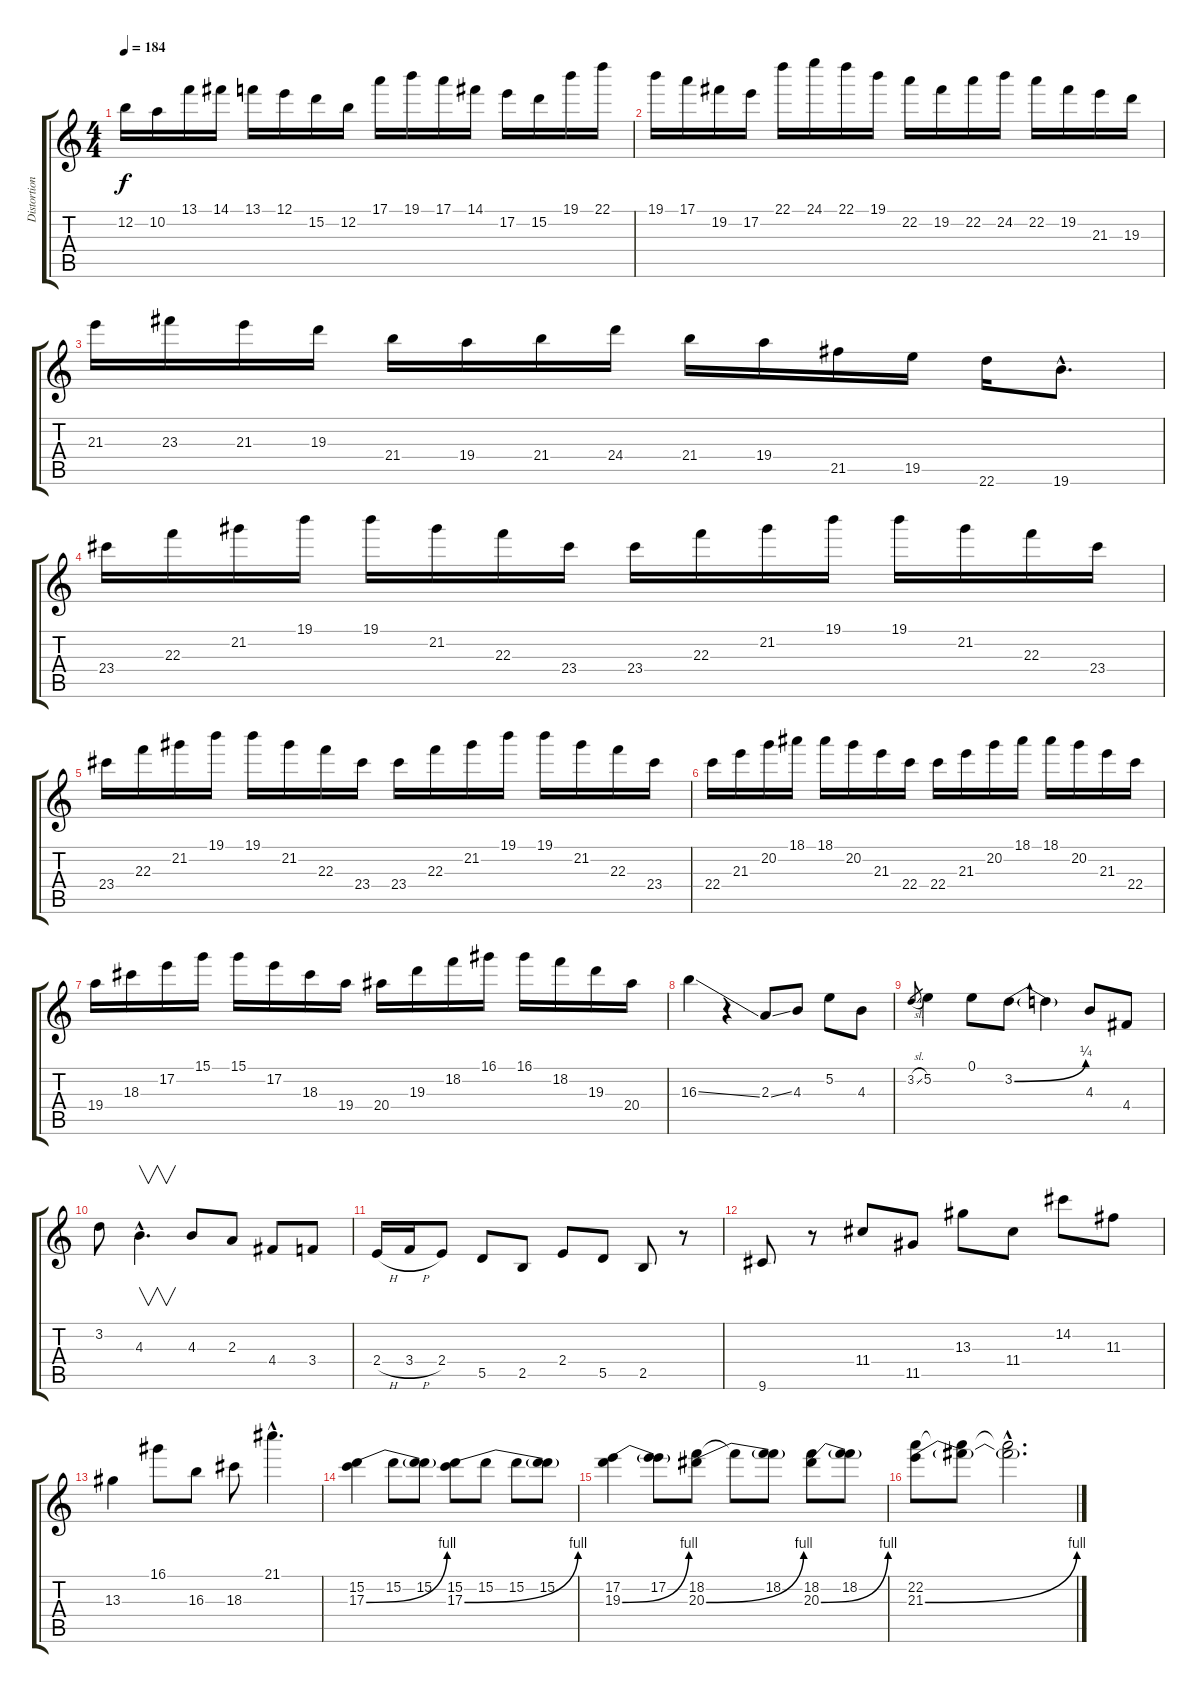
\track ("Distortion Guitar" "Distortion") {instrument distortionguitar}
\staff {score tabs}
\tuning (E4 B3 G3 D3 A2 E2) {hide}
\ts (4 4)
\tempo 184
\clef g2
\ks c
12.2.16{dy f} 10.2.16 13.1.16 14.1.16 13.1.16 12.1.16 15.2.16 12.2.16 17.1.16 19.1.16 17.1.16 14.1.16 17.2.16 15.2.16 19.1.16 22.1.16 |
19.1.16 17.1.16 19.2.16 17.2.16 22.1.16 24.1.16 22.1.16 19.1.16 22.2.16 19.2.16 22.2.16 24.2.16 22.2.16 19.2.16 21.3.16 19.3.16 |
21.3.16 23.3.16 21.3.16 19.3.16 21.4.16 19.4.16 21.4.16 24.4.16 21.4.16 19.4.16 21.5.16 19.5.16 22.6.16 19.6{hac}.8{d} |
23.4.16 22.3.16 21.2.16 19.1.16 19.1.16 21.2.16 22.3.16 23.4.16 23.4.16 22.3.16 21.2.16 19.1.16 19.1.16 21.2.16 22.3.16 23.4.16 |
23.4.16 22.3.16 21.2.16 19.1.16 19.1.16 21.2.16 22.3.16 23.4.16 23.4.16 22.3.16 21.2.16 19.1.16 19.1.16 21.2.16 22.3.16 23.4.16 |
22.4.16 21.3.16 20.2.16 18.1.16 18.1.16 20.2.16 21.3.16 22.4.16 22.4.16 21.3.16 20.2.16 18.1.16 18.1.16 20.2.16 21.3.16 22.4.16 |
19.4.16 18.3.16 17.2.16 15.1.16 15.1.16 17.2.16 18.3.16 19.4.16 20.4.16 19.3.16 18.2.16 16.1.16 16.1.16 18.2.16 19.3.16 20.4.16 |
16.3{ss}.4 r.4 2.3{ss}.8 4.3.8 5.2.8 4.3.8 |
3.2{sl}.8{gr} 5.2.4 0.1.8 3.2{be (bend 0 0 60 1)}.8 3.2{t}.4 4.3.8 4.4.8 |
3.2.8 4.3{hac}.4{v d} 4.3.8 2.3.8 4.4.8 3.4.8 |
2.4{h}.16 3.4{h}.16 2.4.8 5.5.8 2.5.8 2.4.8 5.5.8 2.5.8 r.8 |
9.6.8 r.8 11.4.8 11.5.8 13.3.8 11.4.8 14.2.8 11.3.8 |
13.3.4 16.1.8 16.3.8 18.3.8 21.1{hac}.4{d} |
(15.2 17.3{be (bend 0 0 60 4)}).4 15.2.8 (15.2 17.3{t}).8 (15.2 17.3{be (bend 0 0 60 4)}).8 15.2.8 15.2.8 (15.2 17.3{t}).8 |
(17.2 19.3{be (bend 0 0 60 4)}).4 (17.2 19.3{t}).8 (18.2 20.3{be (bend 0 0 60 4)}).8 18.2{t}.8 (18.2 20.3{t}).8 (18.2 20.3{be (bend 0 0 60 4)}).8 (18.2 20.3{t}).8 |
(22.2 21.3{be (bend 0 0 60 4)}).8 (22.2{t} 21.3{t}).8 (22.2{hac t} 21.3{hac t}).2{d}
